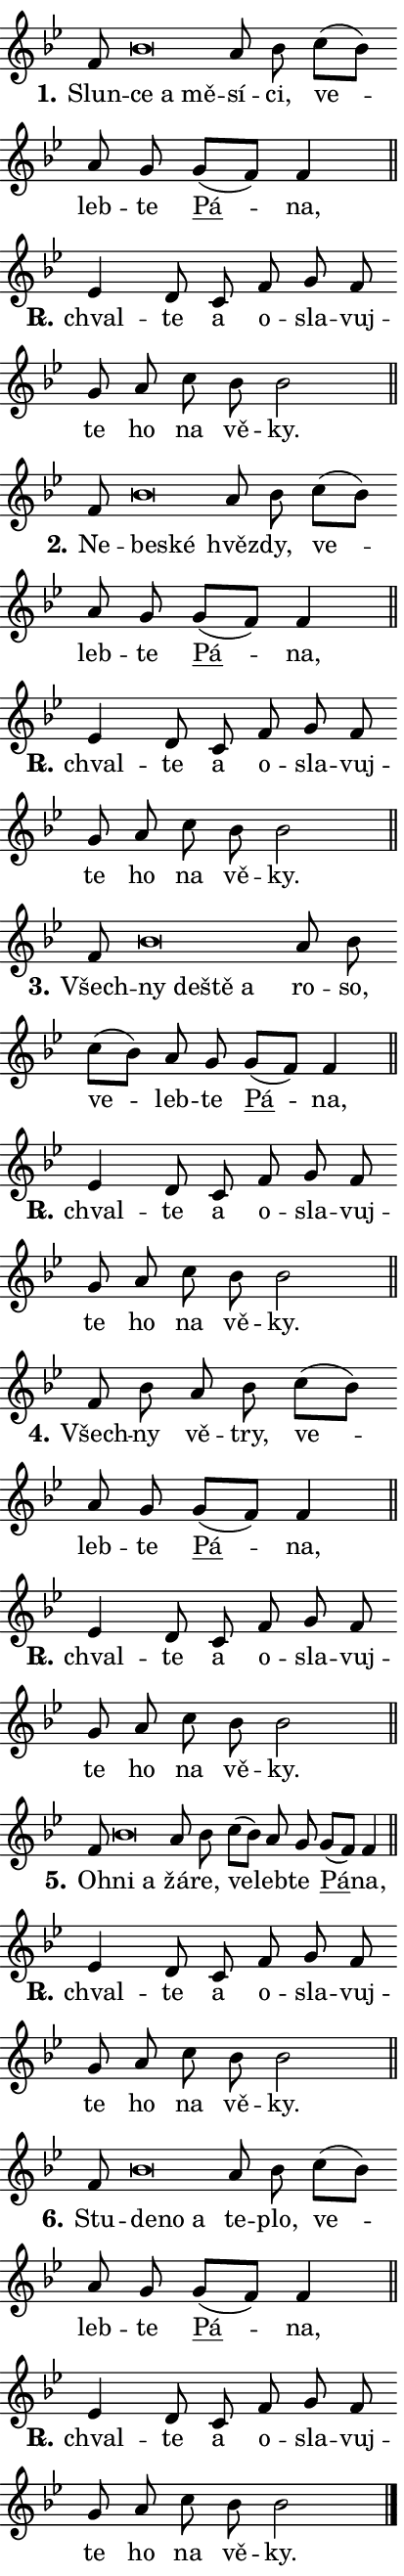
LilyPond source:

\version "2.24.0"
\header { tagline = "" }
\paper {
  indent = 0\cm
  top-margin = 0\cm
  right-margin = 0.13\cm % to fit lyric hyphens
  bottom-margin = 0\cm
  left-margin = 0\cm
  paper-width = 7\cm
  page-breaking = #ly:one-page-breaking
  system-system-spacing.basic-distance = #11
  score-system-spacing.basic-distance = #11
  ragged-last = ##f
}


%% Author: Thomas Morley
%% https://lists.gnu.org/archive/html/lilypond-user/2020-05/msg00002.html
#(define (line-position grob)
"Returns position of @var[grob} in current system:
   @code{'start}, if at first time-step
   @code{'end}, if at last time-step
   @code{'middle} otherwise
"
  (let* ((col (ly:item-get-column grob))
         (ln (ly:grob-object col 'left-neighbor))
         (rn (ly:grob-object col 'right-neighbor))
         (col-to-check-left (if (ly:grob? ln) ln col))
         (col-to-check-right (if (ly:grob? rn) rn col))
         (break-dir-left
           (and
             (ly:grob-property col-to-check-left 'non-musical #f)
             (ly:item-break-dir col-to-check-left)))
         (break-dir-right
           (and
             (ly:grob-property col-to-check-right 'non-musical #f)
             (ly:item-break-dir col-to-check-right))))
        (cond ((eqv? 1 break-dir-left) 'start)
              ((eqv? -1 break-dir-right) 'end)
              (else 'middle))))

#(define (tranparent-at-line-position vctor)
  (lambda (grob)
  "Relying on @code{line-position} select the relevant enry from @var{vctor}.
Used to determine transparency,"
    (case (line-position grob)
      ((end) (not (vector-ref vctor 0)))
      ((middle) (not (vector-ref vctor 1)))
      ((start) (not (vector-ref vctor 2))))))

noteHeadBreakVisibility =
#(define-music-function (break-visibility)(vector?)
"Makes @code{NoteHead}s transparent relying on @var{break-visibility}"
#{
  \override NoteHead.transparent =
    #(tranparent-at-line-position break-visibility)
#})

#(define delete-ledgers-for-transparent-note-heads
  (lambda (grob)
    "Reads whether a @code{NoteHead} is transparent.
If so this @code{NoteHead} is removed from @code{'note-heads} from
@var{grob}, which is supposed to be @code{LedgerLineSpanner}.
As a result ledgers are not printed for this @code{NoteHead}"
    (let* ((nhds-array (ly:grob-object grob 'note-heads))
           (nhds-list
             (if (ly:grob-array? nhds-array)
                 (ly:grob-array->list nhds-array)
                 '()))
           ;; Relies on the transparent-property being done before
           ;; Staff.LedgerLineSpanner.after-line-breaking is executed.
           ;; This is fragile ...
           (to-keep
             (remove
               (lambda (nhd)
                 (ly:grob-property nhd 'transparent #f))
               nhds-list)))
      ;; TODO find a better method to iterate over grob-arrays, similiar
      ;; to filter/remove etc for lists
      ;; For now rebuilt from scratch
      (set! (ly:grob-object grob 'note-heads)  '())
      (for-each
        (lambda (nhd)
          (ly:pointer-group-interface::add-grob grob 'note-heads nhd))
        to-keep))))

squashNotes = {
  \override NoteHead.X-extent = #'(-0.2 . 0.2)
  \override NoteHead.Y-extent = #'(-0.75 . 0)
  \override NoteHead.stencil =
    #(lambda (grob)
       (let ((pos (ly:grob-property grob 'staff-position)))
         (begin
           (if (< pos -7) (display "ERROR: Lower brevis then expected\n") (display "OK: Expected brevis position\n"))
           (if (<= pos -6) ly:text-interface::print ly:note-head::print))))
}
unSquashNotes = {
  \revert NoteHead.X-extent
  \revert NoteHead.Y-extent
  \revert NoteHead.stencil
}

hideNotes = \noteHeadBreakVisibility #begin-of-line-visible
unHideNotes = \noteHeadBreakVisibility #all-visible

% work-around for resetting accidentals
% https://lilypond.org/doc/v2.23/Documentation/notation/displaying-rhythms#unmetered-music
cadenzaMeasure = {
  \cadenzaOff
  \partial 1024 s1024
  \cadenzaOn
}

#(define-markup-command (accent layout props text) (markup?)
  "Underline accented syllable"
  (interpret-markup layout props
    #{\markup \override #'(offset . 4.3) \underline { #text }#}))

responsum = \markup \concat {
  "R" \hspace #-1.05 \path #0.1 #'((moveto 0 0.07) (lineto 0.9 0.8)) \hspace #0.05 "."
}

spaceSize = #0.6828661417322834 % exact space size for TeX Gyre Schola

\layout {
  \context {
    \Staff
    \remove "Time_signature_engraver"
    \override LedgerLineSpanner.after-line-breaking = #delete-ledgers-for-transparent-note-heads
  }
  \context {
    \Lyrics {
      \override LyricSpace.minimum-distance = \spaceSize
      \override LyricText.font-name = #"TeX Gyre Schola"
      \override LyricText.font-size = 1
      \override StanzaNumber.font-name = #"TeX Gyre Schola Bold"
      \override StanzaNumber.font-size = 1
    }
  }
  \context {
    \Score 
    \override NoteHead.text =
      #(lambda (grob) 
        (let ((pos (ly:grob-property grob 'staff-position)))
          #{\markup {
            \combine
              \halign #-0.55 \raise #(if (= pos -6) 0 0.5) \override #'(thickness . 2) \draw-line #'(3.2 . 0)
              \musicglyph "noteheads.sM1"
          }#}))
  }
}

% magnetic-lyrics.ily
%
%   written by
%     Jean Abou Samra <jean@abou-samra.fr>
%     Werner Lemberg <wl@gnu.org>
%
%   adapted by
%     Jiri Hon <jiri.hon@gmail.com>
%
% Version 2022-Apr-15

% https://www.mail-archive.com/lilypond-user@gnu.org/msg149350.html

#(define (Left_hyphen_pointer_engraver context)
   "Collect syllable-hyphen-syllable occurrences in lyrics and store
them in properties.  This engraver only looks to the left.  For
example, if the lyrics input is @code{foo -- bar}, it does the
following.

@itemize @bullet
@item
Set the @code{text} property of the @code{LyricHyphen} grob between
@q{foo} and @q{bar} to @code{foo}.

@item
Set the @code{left-hyphen} property of the @code{LyricText} grob with
text @q{foo} to the @code{LyricHyphen} grob between @q{foo} and
@q{bar}.
@end itemize

Use this auxiliary engraver in combination with the
@code{lyric-@/text::@/apply-@/magnetic-@/offset!} hook."
   (let ((hyphen #f)
         (text #f))
     (make-engraver
      (acknowledgers
       ((lyric-syllable-interface engraver grob source-engraver)
        (set! text grob)))
      (end-acknowledgers
       ((lyric-hyphen-interface engraver grob source-engraver)
        ;(when (not (grob::has-interface grob 'lyric-space-interface))
          (set! hyphen grob)));)
      ((stop-translation-timestep engraver)
       (when (and text hyphen)
         (ly:grob-set-object! text 'left-hyphen hyphen))
       (set! text #f)
       (set! hyphen #f)))))

#(define (lyric-text::apply-magnetic-offset! grob)
   "If the space between two syllables is less than the value in
property @code{LyricText@/.details@/.squash-threshold}, move the right
syllable to the left so that it gets concatenated with the left
syllable.

Use this function as a hook for
@code{LyricText@/.after-@/line-@/breaking} if the
@code{Left_@/hyphen_@/pointer_@/engraver} is active."
   (let ((hyphen (ly:grob-object grob 'left-hyphen #f)))
     (when hyphen
       (let ((left-text (ly:spanner-bound hyphen LEFT)))
         (when (grob::has-interface left-text 'lyric-syllable-interface)
           (let* ((common (ly:grob-common-refpoint grob left-text X))
                  (this-x-ext (ly:grob-extent grob common X))
                  (left-x-ext
                   (begin
                     ;; Trigger magnetism for left-text.
                     (ly:grob-property left-text 'after-line-breaking)
                     (ly:grob-extent left-text common X)))
                  ;; `delta` is the gap width between two syllables.
                  (delta (- (interval-start this-x-ext)
                            (interval-end left-x-ext)))
                  (details (ly:grob-property grob 'details))
                  (threshold (assoc-get 'squash-threshold details 0.2)))
             (when (< delta threshold)
               (let* (;; We have to manipulate the input text so that
                      ;; ligatures crossing syllable boundaries are not
                      ;; disabled.  For languages based on the Latin
                      ;; script this is essentially a beautification.
                      ;; However, for non-Western scripts it can be a
                      ;; necessity.
                      (lt (ly:grob-property left-text 'text))
                      (rt (ly:grob-property grob 'text))
                      (is-space (grob::has-interface hyphen 'lyric-space-interface))
                      (space (if is-space " " ""))
                      (extra-delta (if is-space spaceSize 0))
                      ;; Append new syllable.
                      (ltrt-space (if (and (string? lt) (string? rt))
                                (string-append lt space rt)
                                (make-concat-markup (list lt space rt))))
                      ;; Right-align `ltrt` to the right side.
                      (ltrt-space-markup (grob-interpret-markup
                               grob
                               (make-translate-markup
                                (cons (interval-length this-x-ext) 0)
                                (make-right-align-markup ltrt-space)))))
                 (begin
                   ;; Don't print `left-text`.
                   (ly:grob-set-property! left-text 'stencil #f)
                   ;; Set text and stencil (which holds all collected
                   ;; syllables so far) and shift it to the left.
                   (ly:grob-set-property! grob 'text ltrt-space)
                   (ly:grob-set-property! grob 'stencil ltrt-space-markup)
                   (ly:grob-translate-axis! grob (- (- delta extra-delta)) X))))))))))


#(define (lyric-hyphen::displace-bounds-first grob)
   ;; Make very sure this callback isn't triggered too early.
   (let ((left (ly:spanner-bound grob LEFT))
         (right (ly:spanner-bound grob RIGHT)))
     (ly:grob-property left 'after-line-breaking)
     (ly:grob-property right 'after-line-breaking)
     (ly:lyric-hyphen::print grob)))

squashThreshold = #0.4

\layout {
  \context {
    \Lyrics
    \consists #Left_hyphen_pointer_engraver
    \override LyricText.after-line-breaking =
      #lyric-text::apply-magnetic-offset!
    \override LyricHyphen.stencil = #lyric-hyphen::displace-bounds-first
    \override LyricText.details.squash-threshold = \squashThreshold
    \override LyricHyphen.minimum-distance = 0
    \override LyricHyphen.minimum-length = \squashThreshold
  }
}

squashText = \override LyricText.details.squash-threshold = 9999
unSquashText = \override LyricText.details.squash-threshold = \squashThreshold

leftText = \override LyricText.self-alignment-X = #LEFT
unLeftText = \revert LyricText.self-alignment-X

starOffset = #(lambda (grob) 
                (let ((x_offset (ly:self-alignment-interface::aligned-on-x-parent grob)))
                  (if (= x_offset 0) 0 (+ x_offset 1.2))))

star = #(define-music-function (syllable)(string?)
"Append star separator at the end of a syllable"
#{
  \once \override LyricText.X-offset = #starOffset
  \lyricmode { \markup {
    #syllable
    \override #'((font-name . "TeX Gyre Schola Bold")) \hspace #0.2 \lower #0.65 \larger "*"
  } }
#})

starAccent = #(define-music-function (syllable)(string?)
"Append star separator at the end of a syllable and make accent"
#{
  \once \override LyricText.X-offset = #starOffset
  \lyricmode { \markup {
    \accent #syllable
    \override #'((font-name . "TeX Gyre Schola Bold")) \hspace #0.2 \lower #0.65 \larger "*"
  } }
#})

breath = #(define-music-function (syllable)(string?)
"Append breathing indicator at the end of a syllable"
#{
  \lyricmode { \markup { #syllable "+" } }
#})

optionalBreath = #(define-music-function (syllable)(string?)
"Append optional breathing indicator at the end of a syllable"
#{
  \lyricmode { \markup { #syllable "(+)" } }
#})


\score {
    <<
        \new Voice = "melody" { \cadenzaOn \key bes \major \relative { f'8 \squashNotes bes\breve*1/16 \hideNotes \breve*1/16 \breve*1/16 \bar "" \unHideNotes \unSquashNotes a8 bes \bar "" c[( bes)] \bar "" a g \bar "" \bar "" g[( f)] f4 \cadenzaMeasure \bar "||" \break } }
        \new Lyrics \lyricsto "melody" { \lyricmode { \set stanza = "1."
Slun -- \leftText ce \squashText a mě -- \unLeftText \unSquashText sí -- ci, ve -- leb -- te \markup \accent Pá -- na, } }
    >>
    \layout {}
}

\score {
    <<
        \new Voice = "melody" { \cadenzaOn \key bes \major \relative { es'4 d8 c \bar "" f g f \bar "" g a \bar "" c bes bes2 \cadenzaMeasure \bar "||" \break } }
        \new Lyrics \lyricsto "melody" { \lyricmode { \set stanza = \responsum
chval -- te a o -- sla -- vuj -- te ho na vě -- ky. } }
    >>
    \layout {}
}

\score {
    <<
        \new Voice = "melody" { \cadenzaOn \key bes \major \relative { f'8 \squashNotes bes\breve*1/16 \hideNotes \breve*1/16 \bar "" \unHideNotes \unSquashNotes a8 bes \bar "" c[( bes)] \bar "" a g \bar "" \bar "" g[( f)] f4 \cadenzaMeasure \bar "||" \break } }
        \new Lyrics \lyricsto "melody" { \lyricmode { \set stanza = "2."
Ne -- \leftText be -- \squashText ské \unLeftText \unSquashText hvěz -- dy, ve -- leb -- te \markup \accent Pá -- na, } }
    >>
    \layout {}
}

\score {
    <<
        \new Voice = "melody" { \cadenzaOn \key bes \major \relative { es'4 d8 c \bar "" f g f \bar "" g a \bar "" c bes bes2 \cadenzaMeasure \bar "||" \break } }
        \new Lyrics \lyricsto "melody" { \lyricmode { \set stanza = \responsum
chval -- te a o -- sla -- vuj -- te ho na vě -- ky. } }
    >>
    \layout {}
}

\score {
    <<
        \new Voice = "melody" { \cadenzaOn \key bes \major \relative { f'8 \squashNotes bes\breve*1/16 \hideNotes \breve*1/16 \bar "" \breve*1/16 \breve*1/16 \bar "" \unHideNotes \unSquashNotes a8 bes \bar "" c[( bes)] \bar "" a g \bar "" \bar "" g[( f)] f4 \cadenzaMeasure \bar "||" \break } }
        \new Lyrics \lyricsto "melody" { \lyricmode { \set stanza = "3."
Všech -- \leftText ny \squashText de -- ště a \unLeftText \unSquashText ro -- so, ve -- leb -- te \markup \accent Pá -- na, } }
    >>
    \layout {}
}

\score {
    <<
        \new Voice = "melody" { \cadenzaOn \key bes \major \relative { es'4 d8 c \bar "" f g f \bar "" g a \bar "" c bes bes2 \cadenzaMeasure \bar "||" \break } }
        \new Lyrics \lyricsto "melody" { \lyricmode { \set stanza = \responsum
chval -- te a o -- sla -- vuj -- te ho na vě -- ky. } }
    >>
    \layout {}
}

\score {
    <<
        \new Voice = "melody" { \cadenzaOn \key bes \major \relative { f'8 bes8 a8 bes \bar "" c[( bes)] \bar "" a g \bar "" \bar "" g[( f)] f4 \cadenzaMeasure \bar "||" \break } }
        \new Lyrics \lyricsto "melody" { \lyricmode { \set stanza = "4."
Všech -- ny vě -- try, ve -- leb -- te \markup \accent Pá -- na, } }
    >>
    \layout {}
}

\score {
    <<
        \new Voice = "melody" { \cadenzaOn \key bes \major \relative { es'4 d8 c \bar "" f g f \bar "" g a \bar "" c bes bes2 \cadenzaMeasure \bar "||" \break } }
        \new Lyrics \lyricsto "melody" { \lyricmode { \set stanza = \responsum
chval -- te a o -- sla -- vuj -- te ho na vě -- ky. } }
    >>
    \layout {}
}

\score {
    <<
        \new Voice = "melody" { \cadenzaOn \key bes \major \relative { f'8 \squashNotes bes\breve*1/16 \hideNotes \breve*1/16 \bar "" \unHideNotes \unSquashNotes a8 bes \bar "" c[( bes)] \bar "" a g \bar "" \bar "" g[( f)] f4 \cadenzaMeasure \bar "||" \break } }
        \new Lyrics \lyricsto "melody" { \lyricmode { \set stanza = "5."
Oh -- \leftText ni \squashText a \unLeftText \unSquashText žá -- re, ve -- leb -- te \markup \accent Pá -- na, } }
    >>
    \layout {}
}

\score {
    <<
        \new Voice = "melody" { \cadenzaOn \key bes \major \relative { es'4 d8 c \bar "" f g f \bar "" g a \bar "" c bes bes2 \cadenzaMeasure \bar "||" \break } }
        \new Lyrics \lyricsto "melody" { \lyricmode { \set stanza = \responsum
chval -- te a o -- sla -- vuj -- te ho na vě -- ky. } }
    >>
    \layout {}
}

\score {
    <<
        \new Voice = "melody" { \cadenzaOn \key bes \major \relative { f'8 \squashNotes bes\breve*1/16 \hideNotes \breve*1/16 \breve*1/16 \bar "" \unHideNotes \unSquashNotes a8 bes \bar "" c[( bes)] \bar "" a g \bar "" \bar "" g[( f)] f4 \cadenzaMeasure \bar "||" \break } }
        \new Lyrics \lyricsto "melody" { \lyricmode { \set stanza = "6."
Stu -- \leftText de -- \squashText no a \unLeftText \unSquashText te -- plo, ve -- leb -- te \markup \accent Pá -- na, } }
    >>
    \layout {}
}

\score {
    <<
        \new Voice = "melody" { \cadenzaOn \key bes \major \relative { es'4 d8 c \bar "" f g f \bar "" g a \bar "" c bes bes2 \cadenzaMeasure \bar "||" \break } \bar "|." }
        \new Lyrics \lyricsto "melody" { \lyricmode { \set stanza = \responsum
chval -- te a o -- sla -- vuj -- te ho na vě -- ky. } }
    >>
    \layout {}
}
